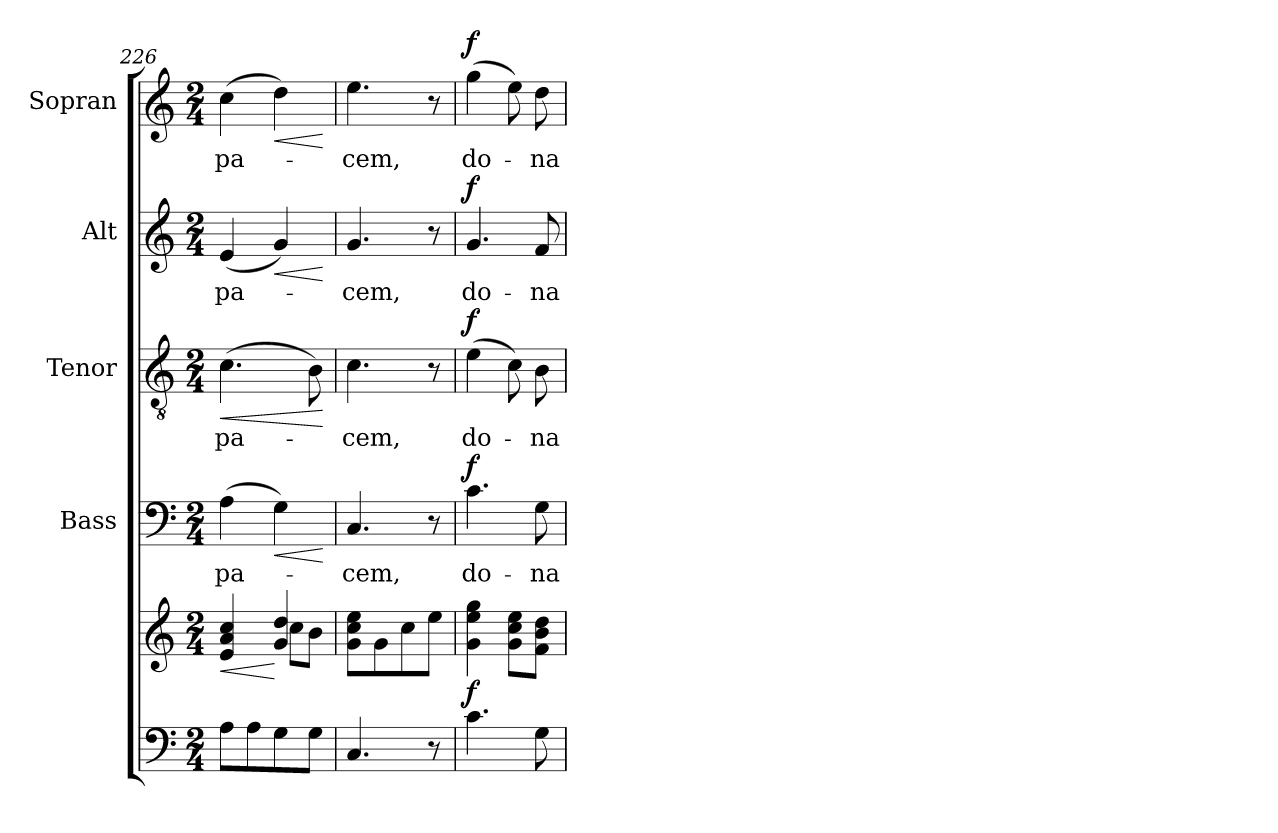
**kern	**kern	**dynam	**kern	**text	**dynam	**kern	**text	**dynam	**kern	**text	**dynam	**kern	**text	**dynam
*part5	*part5	*part5	*part4	*part4	*part4	*part3	*part3	*part3	*part2	*part2	*part2	*part1	*part1	*part1
*staff6	*staff5	*staff5/6	*staff4	*staff4	*staff4	*staff3	*staff3	*staff3	*staff2	*staff2	*staff2	*staff1	*staff1	*staff1
*	*	*	*I"Bass	*	*	*I"Tenor	*	*	*I"Alt	*	*	*I"Sopran	*	*
*	*	*	*I'B.	*	*	*I'T.	*	*	*I'A.	*	*	*I'S.	*	*
*clefF4	*clefG2	*	*clefF4	*	*	*clefGv2	*	*	*clefG2	*	*	*clefG2	*	*
*k[]	*k[]	*	*k[]	*	*	*k[]	*	*	*k[]	*	*	*k[]	*	*
*C:	*C:	*	*C:	*	*	*C:	*	*	*C:	*	*	*C:	*	*
*M2/4	*M2/4	*	*M2/4	*	*	*M2/4	*	*	*M2/4	*	*	*M2/4	*	*
=226	=226	=226	=226	=226	=226	=226	=226	=226	=226	=226	=226	=226	=226	=226
!	!	!LO:HP:b	!	!LO:LY:b	!	!	!LO:LY:b	!LO:HP:b	!	!LO:LY:b	!	!	!LO:LY:b	!
*	*^	*	*	*	*	*	*	*	*	*	*	*	*	*
8A\L	4e/ 4a/ 4cc/	4ryy	<	(>4A\	pa-	.	(>4.c\	pa-	<	(<4e/	pa-	.	(>4cc\	pa-	.
8A\	.	.	.	.	.	.	.	.	.	.	.	.	.	.	.
!	!	!	!	!	!	!LO:HP:b	!	!	!	!	!	!LO:HP:b	!	!	!LO:HP:b
8G\	4g/ 4dd/	8cc\L	[	4G\)	.	<	.	.	.	4g/)	.	<	4dd\)	.	<
8G\J	.	8b\J	.	.	.	.	8B\)	.	.	.	.	.	.	.	.
*	*v	*v	*	*	*	*	*	*	*	*	*	*	*	*	*
.	.	.	.	.	[	.	.	[	.	.	[	.	.	[
=227	=227	=227	=227	=227	=227	=227	=227	=227	=227	=227	=227	=227	=227	=227
!	!	!	!	!LO:LY:b	!	!	!LO:LY:b	!	!	!LO:LY:b	!	!	!LO:LY:b	!
4.C/	8g\ 8cc\ 8ee\L	.	4.C/	-cem,	.	4.c\	-cem,	.	4.g/	-cem,	.	4.ee\	-cem,	.
.	8g\	.	.	.	.	.	.	.	.	.	.	.	.	.
.	8cc\	.	.	.	.	.	.	.	.	.	.	.	.	.
8r	8ee\J	.	8r	.	.	8r	.	.	8r	.	.	8r	.	.
!!LO:PB:g=z
=228	=228	=228	=228	=228	=228	=228	=228	=228	=228	=228	=228	=228	=228	=228
!	!	!LO:DY:b	!	!LO:LY:b	!LO:DY:a	!	!LO:LY:b	!LO:DY:a	!	!LO:LY:b	!LO:DY:a	!	!LO:LY:b	!LO:DY:a
4.c\	4g\ 4ee\ 4gg\	f	4.c\	do-	f	(>4e\	do-	f	4.g/	do-	f	(>4gg\	do-	f
.	8g\ 8cc\ 8ee\L	.	.	.	.	8c\)	.	.	.	.	.	8ee\)	.	.
!	!	!	!	!LO:LY:b	!	!	!LO:LY:b	!	!	!LO:LY:b	!	!	!LO:LY:b	!
8G\	8f\ 8b\ 8dd\J	.	8G\	-na	.	8B\	-na	.	8f/	-na	.	8dd\	-na	.
=	=	=	=	=	=	=	=	=	=	=	=	=	=	=
*-	*-	*-	*-	*-	*-	*-	*-	*-	*-	*-	*-	*-	*-	*-
